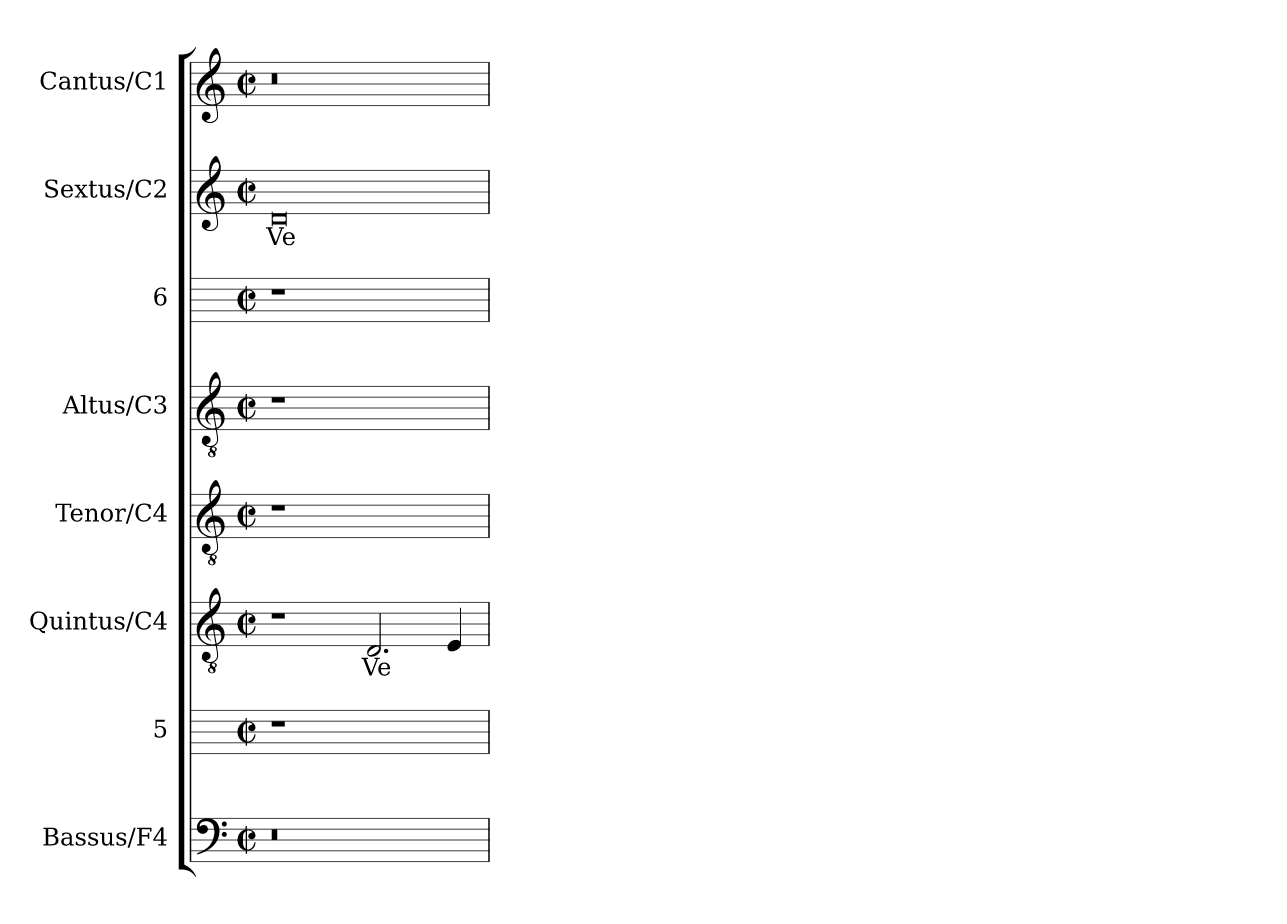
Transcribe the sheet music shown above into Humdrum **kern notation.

**kern	**kern	**kern	**text	**kern	**kern	**kern	**kern	**text	**kern
*part8	*part7	*part6	*part6	*part5	*part4	*part3	*part2	*part2	*part1
*staff8	*staff7	*staff6	*staff6	*staff5	*staff4	*staff3	*staff2	*staff2	*staff1
*I"Bassus/F4	*I"5	*I"Quintus/C4	*	*I"Tenor/C4	*I"Altus/C3	*I"6	*I"Sextus/C2	*	*I"Cantus/C1
*I'B	*	*	*	*I'T	*I'A	*	*	*	*I'C
!!LO:PB:g=z
*stria5	*stria5	*stria5	*	*stria5	*stria5	*stria5	*stria5	*	*stria5
*clefF4	*	*clefGv2	*	*clefGv2	*clefGv2	*	*clefG2	*	*clefG2
*k[]	*k[]	*k[]	*	*k[]	*k[]	*k[]	*k[]	*	*k[]
*C:	*C:	*C:	*	*C:	*C:	*C:	*C:	*	*C:
*M2/2	*M2/2	*M2/2	*	*M2/2	*M2/2	*M2/2	*M2/2	*	*M2/2
*met(c|)	*met(c|)	*met(c|)	*	*met(c|)	*met(c|)	*met(c|)	*met(c|)	*	*met(c|)
=1	=1	=1	=1	=1	=1	=1	=1	=1	=1
!	!	!	!	!	!	!	!	!LO:LY:b:cj	!
0r	1r	1r	.	1r	1r	1r	0d	Ve-	0r
!	!	!	!LO:LY:b:cj	!	!	!	!	!	!
.	1ryy	2.D/	Ve-	1ryy	1ryy	1ryy	.	.	.
!	!	!	!LO:LY:b:cj	!	!	!	!	!	!
.	.	4E/	--	.	.	.	.	.	.
=	=	=	=	=	=	=	=	=	=
*-	*-	*-	*-	*-	*-	*-	*-	*-	*-
